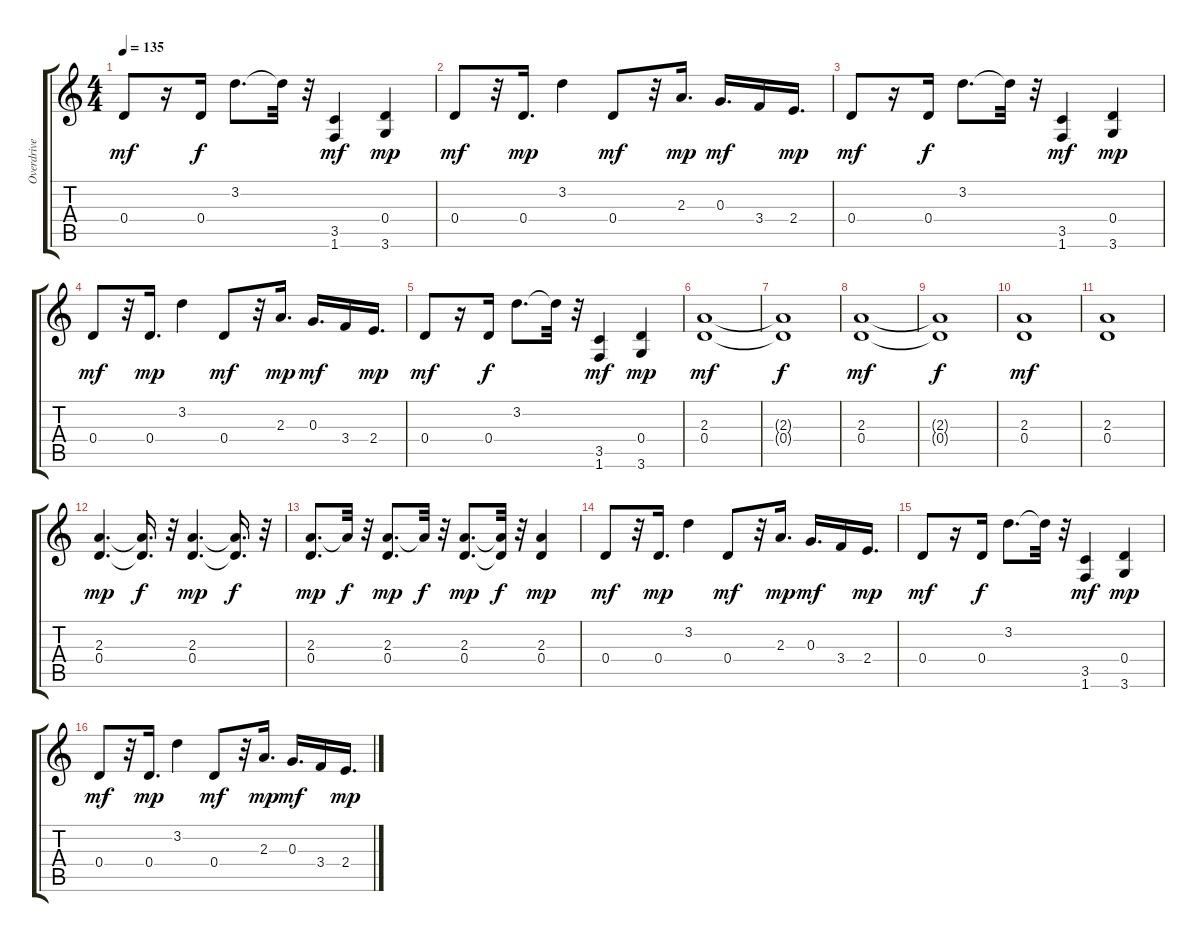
\track ("Overdrive" "Overdrive") {instrument overdrivenguitar}
\staff {score tabs}
\tuning (E4 B3 G3 D3 A2 E2) {hide}
\ts (4 4)
\tempo 135
\clef g2
\ks c
0.4.8{dy mf} r.16 0.4.16{dy f} 3.2.8{d} 3.2{t}.32 r.32 (3.5 1.6).4{dy mf} (0.4 3.6).4{dy mp} |
0.4.8{dy mf} r.32 0.4.16{d dy mp} 3.2.4 0.4.8{dy mf} r.32 2.3.16{d dy mp} 0.3.16{d dy mf} 3.4.16 2.4.16{d dy mp} |
0.4.8{dy mf} r.16 0.4.16{dy f} 3.2.8{d} 3.2{t}.32 r.32 (3.5 1.6).4{dy mf} (0.4 3.6).4{dy mp} |
0.4.8{dy mf} r.32 0.4.16{d dy mp} 3.2.4 0.4.8{dy mf} r.32 2.3.16{d dy mp} 0.3.16{d dy mf} 3.4.16 2.4.16{d dy mp} |
0.4.8{dy mf} r.16 0.4.16{dy f} 3.2.8{d} 3.2{t}.32 r.32 (3.5 1.6).4{dy mf} (0.4 3.6).4{dy mp} |
(2.3 0.4).1{dy mf} |
(2.3{t} 0.4{t}).1{dy f} |
(2.3 0.4).1{dy mf} |
(2.3{t} 0.4{t}).1{dy f} |
(2.3 0.4).1{dy mf} |
(2.3 0.4).1 |
(2.3 0.4).4{d dy mp} (2.3{t} 0.4{t}).16{d dy f} r.32 (2.3 0.4).4{d dy mp} (2.3{t} 0.4{t}).16{d dy f} r.32 |
(2.3 0.4).8{d dy mp} 2.3{t}.32{dy f} r.32 (2.3 0.4).8{d dy mp} 2.3{t}.32{dy f} r.32 (2.3 0.4).8{d dy mp} (2.3{t} 0.4{t}).32{dy f} r.32 (2.3 0.4).4{dy mp} |
0.4.8{dy mf} r.32 0.4.16{d dy mp} 3.2.4 0.4.8{dy mf} r.32 2.3.16{d dy mp} 0.3.16{d dy mf} 3.4.16 2.4.16{d dy mp} |
0.4.8{dy mf} r.16 0.4.16{dy f} 3.2.8{d} 3.2{t}.32 r.32 (3.5 1.6).4{dy mf} (0.4 3.6).4{dy mp} |
0.4.8{dy mf} r.32 0.4.16{d dy mp} 3.2.4 0.4.8{dy mf} r.32 2.3.16{d dy mp} 0.3.16{d dy mf} 3.4.16 2.4.16{d dy mp}
